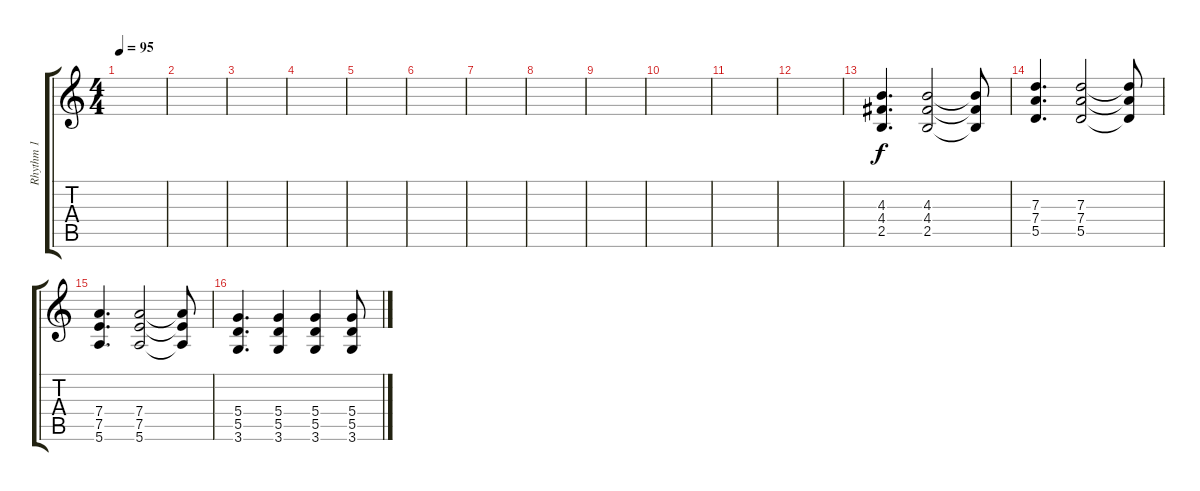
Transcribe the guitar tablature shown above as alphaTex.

\track ("Rhythm 1" "Rhythm 1") {instrument distortionguitar}
\staff {score tabs}
\tuning (E4 B3 G3 D3 A2 E2) {hide}
\ts (4 4)
\tempo 95
\clef g2
\ks c
|
|
|
|
|
|
|
|
|
|
|
|
(4.3 4.4 2.5).4{d} (4.3 4.4 2.5).2 (4.3{t} 4.4{t} 2.5{t}).8 |
(7.3 7.4 5.5).4{d} (7.3 7.4 5.5).2 (7.3{t} 7.4{t} 5.5{t}).8 |
(7.4 7.5 5.6).4{d} (7.4 7.5 5.6).2 (7.4{t} 7.5{t} 5.6{t}).8 |
(5.4 5.5 3.6).4{d} (5.4 5.5 3.6).4 (5.4 5.5 3.6).4 (5.4 5.5 3.6).8
